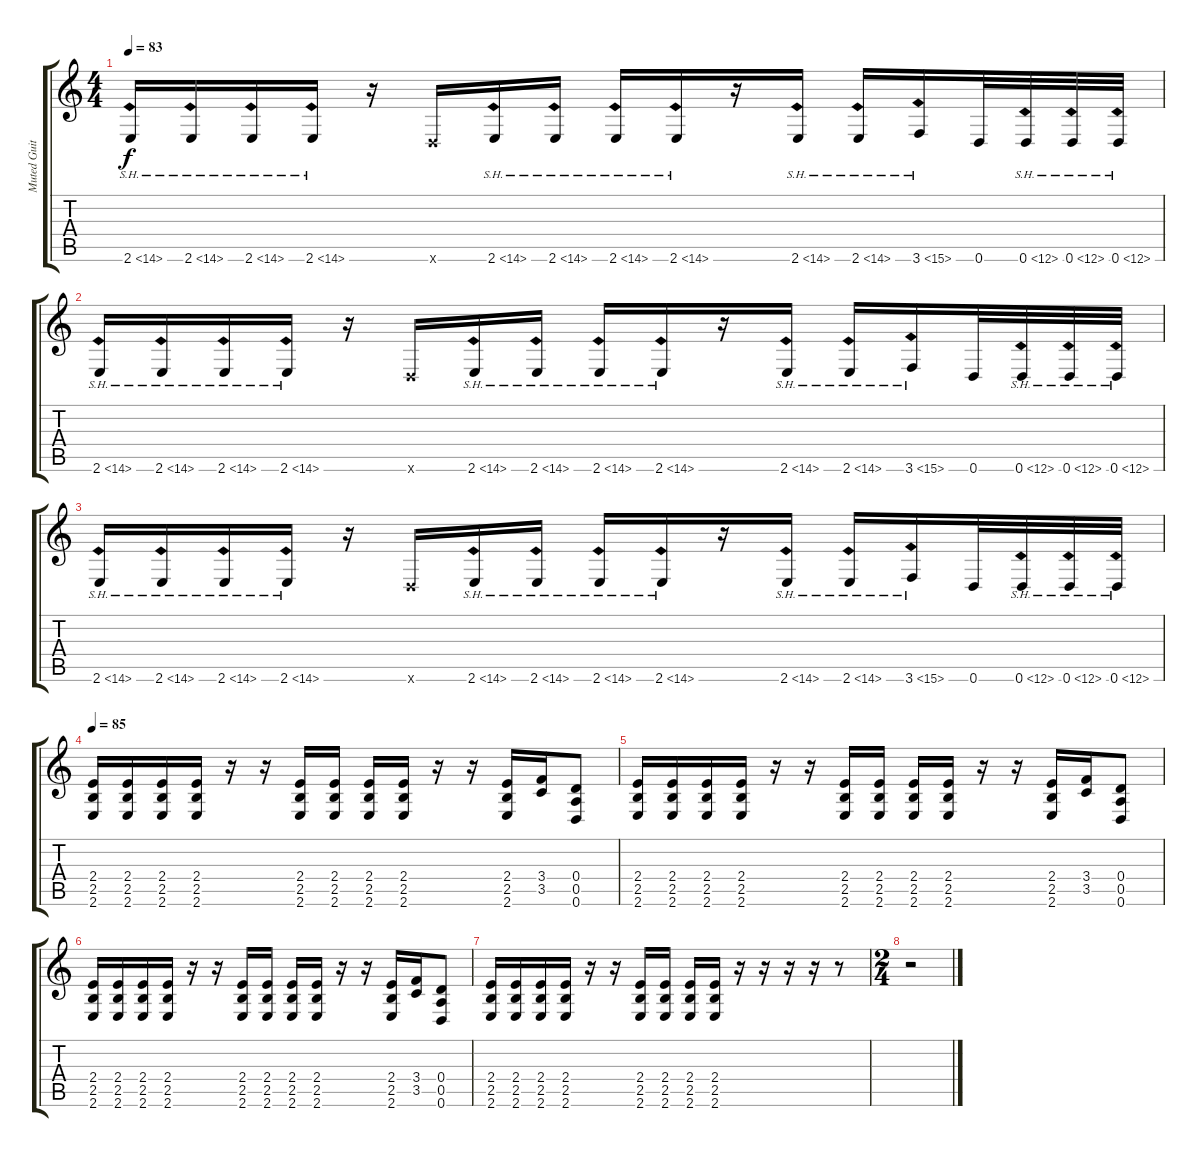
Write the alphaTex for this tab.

\track ("Muted Guitar" "Muted Guit") {instrument electricguitarmuted}
\staff {score tabs}
\tuning (E4 B3 G3 D3 A2 D2) {hide}
\ts (4 4)
\tempo 83
\clef g2
\ks c
2.6{sh 12}.16{dy f volume 14 instrument electricguitarmuted} 2.6{sh 12}.16 2.6{sh 12}.16 2.6{sh 12}.16 r.16 0.6{x}.16 2.6{sh 12}.16 2.6{sh 12}.16 2.6{sh 12}.16 2.6{sh 12}.16 r.16 2.6{sh 12}.16 2.6{sh 12}.16 3.6{sh 12}.16 0.6.32 0.6{sh 12}.32 0.6{sh 12}.32 0.6{sh 12}.32 |
2.6{sh 12}.16{volume 14 instrument electricguitarmuted} 2.6{sh 12}.16 2.6{sh 12}.16 2.6{sh 12}.16 r.16 0.6{x}.16 2.6{sh 12}.16 2.6{sh 12}.16 2.6{sh 12}.16 2.6{sh 12}.16 r.16 2.6{sh 12}.16 2.6{sh 12}.16 3.6{sh 12}.16 0.6.32 0.6{sh 12}.32 0.6{sh 12}.32 0.6{sh 12}.32 |
2.6{sh 12}.16{volume 14 instrument electricguitarmuted} 2.6{sh 12}.16 2.6{sh 12}.16 2.6{sh 12}.16 r.16 0.6{x}.16 2.6{sh 12}.16 2.6{sh 12}.16 2.6{sh 12}.16 2.6{sh 12}.16 r.16 2.6{sh 12}.16 2.6{sh 12}.16 3.6{sh 12}.16 0.6.32 0.6{sh 12}.32 0.6{sh 12}.32 0.6{sh 12}.32 |
\tempo 85
(2.4 2.5 2.6).16{volume 8 balance 0 instrument distortionguitar} (2.4 2.5 2.6).16 (2.4 2.5 2.6).16 (2.4 2.5 2.6).16 r.16 r.16 (2.4 2.5 2.6).16 (2.4 2.5 2.6).16 (2.4 2.5 2.6).16 (2.4 2.5 2.6).16 r.16 r.16 (2.4 2.5 2.6).16 (3.4 3.5).16 (0.4 0.5 0.6).8 |
(2.4 2.5 2.6).16 (2.4 2.5 2.6).16 (2.4 2.5 2.6).16 (2.4 2.5 2.6).16 r.16 r.16 (2.4 2.5 2.6).16 (2.4 2.5 2.6).16 (2.4 2.5 2.6).16 (2.4 2.5 2.6).16 r.16 r.16 (2.4 2.5 2.6).16 (3.4 3.5).16 (0.4 0.5 0.6).8 |
(2.4 2.5 2.6).16 (2.4 2.5 2.6).16 (2.4 2.5 2.6).16 (2.4 2.5 2.6).16 r.16 r.16 (2.4 2.5 2.6).16 (2.4 2.5 2.6).16 (2.4 2.5 2.6).16 (2.4 2.5 2.6).16 r.16 r.16 (2.4 2.5 2.6).16 (3.4 3.5).16 (0.4 0.5 0.6).8 |
(2.4 2.5 2.6).16 (2.4 2.5 2.6).16 (2.4 2.5 2.6).16 (2.4 2.5 2.6).16 r.16 r.16 (2.4 2.5 2.6).16 (2.4 2.5 2.6).16 (2.4 2.5 2.6).16 (2.4 2.5 2.6).16 r.16 r.16 r.16 r.16 r.8 |
\ts (2 4)
r.2
